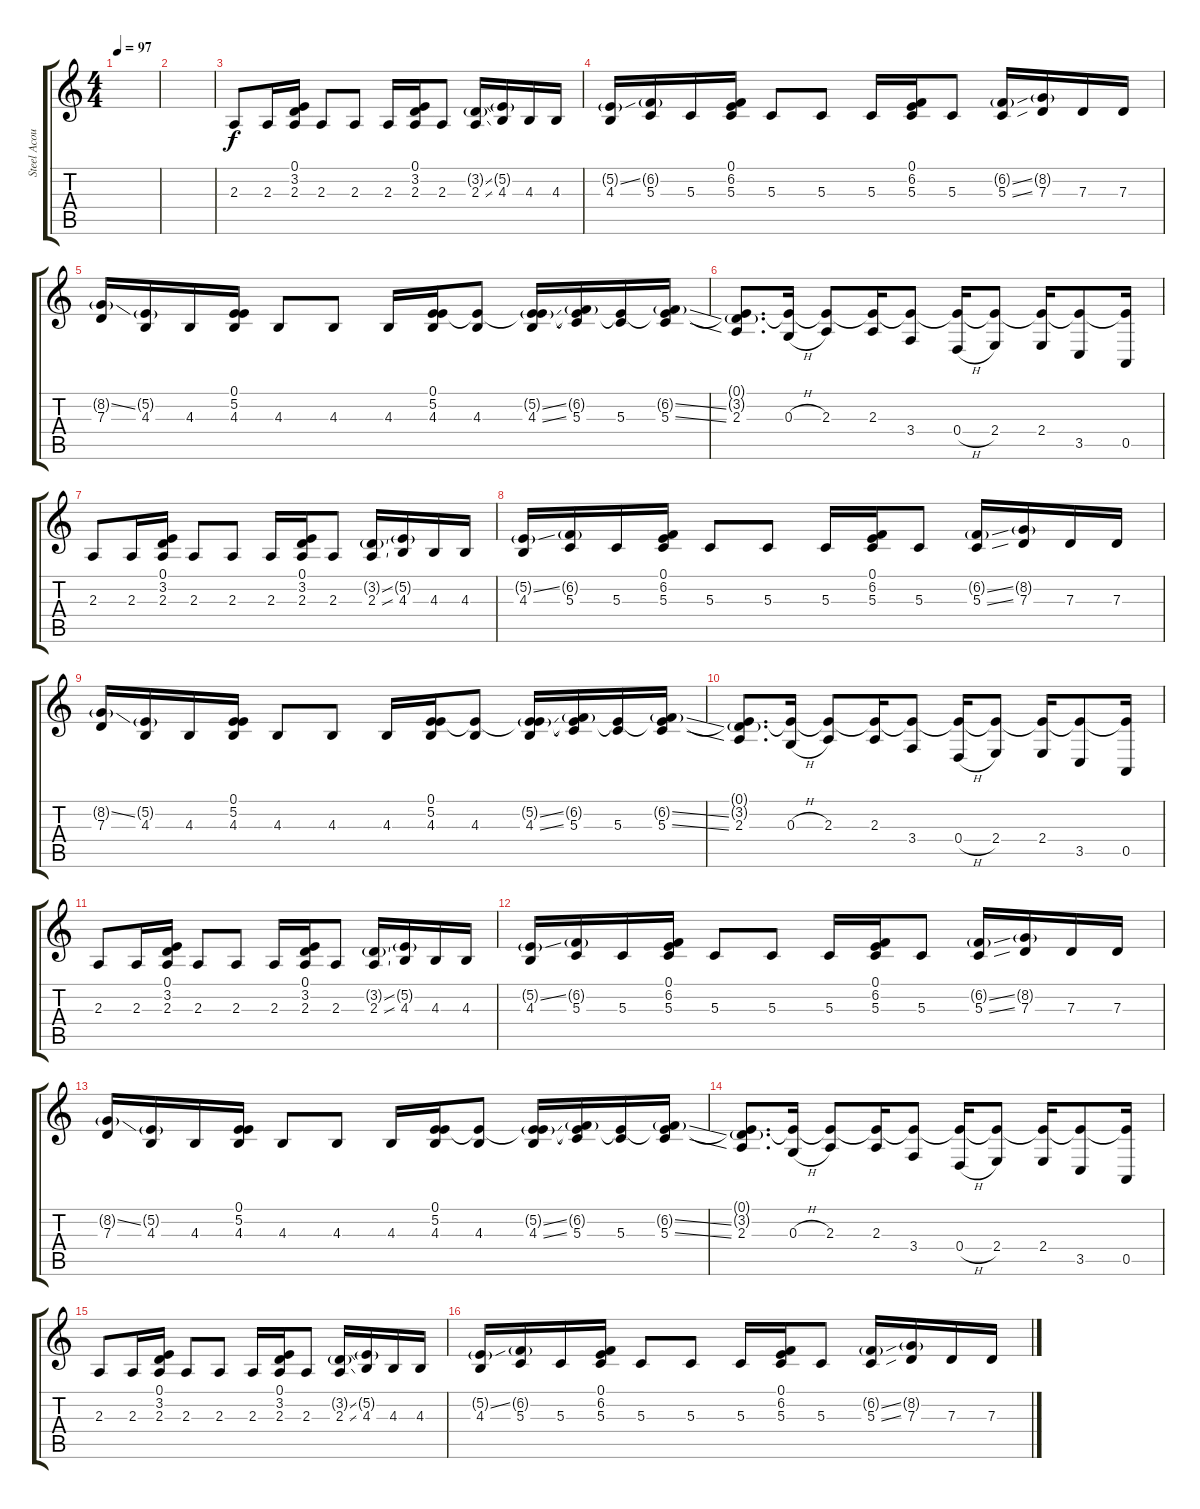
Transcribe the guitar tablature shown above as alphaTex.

\track ("Steel Acoustic Guitar 1 [Peter Lindgren?" "Steel Acou") {instrument voiceoohs}
\staff {score tabs}
\tuning (E4 B3 G3 D3 A2 E2) {hide}
\ts (4 4)
\tempo 97
\clef g2
\ks c
|
|
2.3.8 2.3.16 (0.1 3.2 2.3).16 2.3.8 2.3.8 2.3.16 (0.1 3.2 2.3).16 2.3.8 (3.2{ss g} 2.3{ss}).16 (5.2{g} 4.3).16 4.3.16 4.3.16 |
(5.2{ss g} 4.3).16 (6.2{g} 5.3).16 5.3.16 (0.1 6.2 5.3).16 5.3.8 5.3.8 5.3.16 (0.1 6.2 5.3).16 5.3.8 (6.2{ss g} 5.3{ss}).16 (8.2{g} 7.3).16 7.3.16 7.3.16 |
(8.2{ss g} 7.3).16 (5.2{g} 4.3).16 4.3.16 (0.1 5.2 4.3).16 4.3.8 4.3.8 4.3.16 (0.1 5.2 4.3).16 (0.1{t} 4.3).8 (0.1{t} 5.2{ss g} 4.3{ss}).16 (0.1{t} 6.2{g} 5.3).16 (0.1{t} 5.3).16 (0.1{t} 6.2{ss g} 5.3{ss}).16 |
(0.1{t} 3.2{g} 2.3).8{d} (0.1{t} 0.3{h}).16 (0.1{t} 2.3).8 (0.1{t} 2.3).16 (0.1{t} 3.4).8 (0.1{t} 0.4{h}).16 (0.1{t} 2.4).8 (0.1{t} 2.4).16 (0.1{t} 3.5).8 (0.1{t} 0.5).16 |
2.3.8 2.3.16 (0.1 3.2 2.3).16 2.3.8 2.3.8 2.3.16 (0.1 3.2 2.3).16 2.3.8 (3.2{ss g} 2.3{ss}).16 (5.2{g} 4.3).16 4.3.16 4.3.16 |
(5.2{ss g} 4.3).16 (6.2{g} 5.3).16 5.3.16 (0.1 6.2 5.3).16 5.3.8 5.3.8 5.3.16 (0.1 6.2 5.3).16 5.3.8 (6.2{ss g} 5.3{ss}).16 (8.2{g} 7.3).16 7.3.16 7.3.16 |
(8.2{ss g} 7.3).16 (5.2{g} 4.3).16 4.3.16 (0.1 5.2 4.3).16 4.3.8 4.3.8 4.3.16 (0.1 5.2 4.3).16 (0.1{t} 4.3).8 (0.1{t} 5.2{ss g} 4.3{ss}).16 (0.1{t} 6.2{g} 5.3).16 (0.1{t} 5.3).16 (0.1{t} 6.2{ss g} 5.3{ss}).16 |
(0.1{t} 3.2{g} 2.3).8{d} (0.1{t} 0.3{h}).16 (0.1{t} 2.3).8 (0.1{t} 2.3).16 (0.1{t} 3.4).8 (0.1{t} 0.4{h}).16 (0.1{t} 2.4).8 (0.1{t} 2.4).16 (0.1{t} 3.5).8 (0.1{t} 0.5).16 |
2.3.8 2.3.16 (0.1 3.2 2.3).16 2.3.8 2.3.8 2.3.16 (0.1 3.2 2.3).16 2.3.8 (3.2{ss g} 2.3{ss}).16 (5.2{g} 4.3).16 4.3.16 4.3.16 |
(5.2{ss g} 4.3).16 (6.2{g} 5.3).16 5.3.16 (0.1 6.2 5.3).16 5.3.8 5.3.8 5.3.16 (0.1 6.2 5.3).16 5.3.8 (6.2{ss g} 5.3{ss}).16 (8.2{g} 7.3).16 7.3.16 7.3.16 |
(8.2{ss g} 7.3).16 (5.2{g} 4.3).16 4.3.16 (0.1 5.2 4.3).16 4.3.8 4.3.8 4.3.16 (0.1 5.2 4.3).16 (0.1{t} 4.3).8 (0.1{t} 5.2{ss g} 4.3{ss}).16 (0.1{t} 6.2{g} 5.3).16 (0.1{t} 5.3).16 (0.1{t} 6.2{ss g} 5.3{ss}).16 |
(0.1{t} 3.2{g} 2.3).8{d} (0.1{t} 0.3{h}).16 (0.1{t} 2.3).8 (0.1{t} 2.3).16 (0.1{t} 3.4).8 (0.1{t} 0.4{h}).16 (0.1{t} 2.4).8 (0.1{t} 2.4).16 (0.1{t} 3.5).8 (0.1{t} 0.5).16 |
2.3.8 2.3.16 (0.1 3.2 2.3).16 2.3.8 2.3.8 2.3.16 (0.1 3.2 2.3).16 2.3.8 (3.2{ss g} 2.3{ss}).16 (5.2{g} 4.3).16 4.3.16 4.3.16 |
(5.2{ss g} 4.3).16 (6.2{g} 5.3).16 5.3.16 (0.1 6.2 5.3).16 5.3.8 5.3.8 5.3.16 (0.1 6.2 5.3).16 5.3.8 (6.2{ss g} 5.3{ss}).16 (8.2{g} 7.3).16 7.3.16 7.3.16
